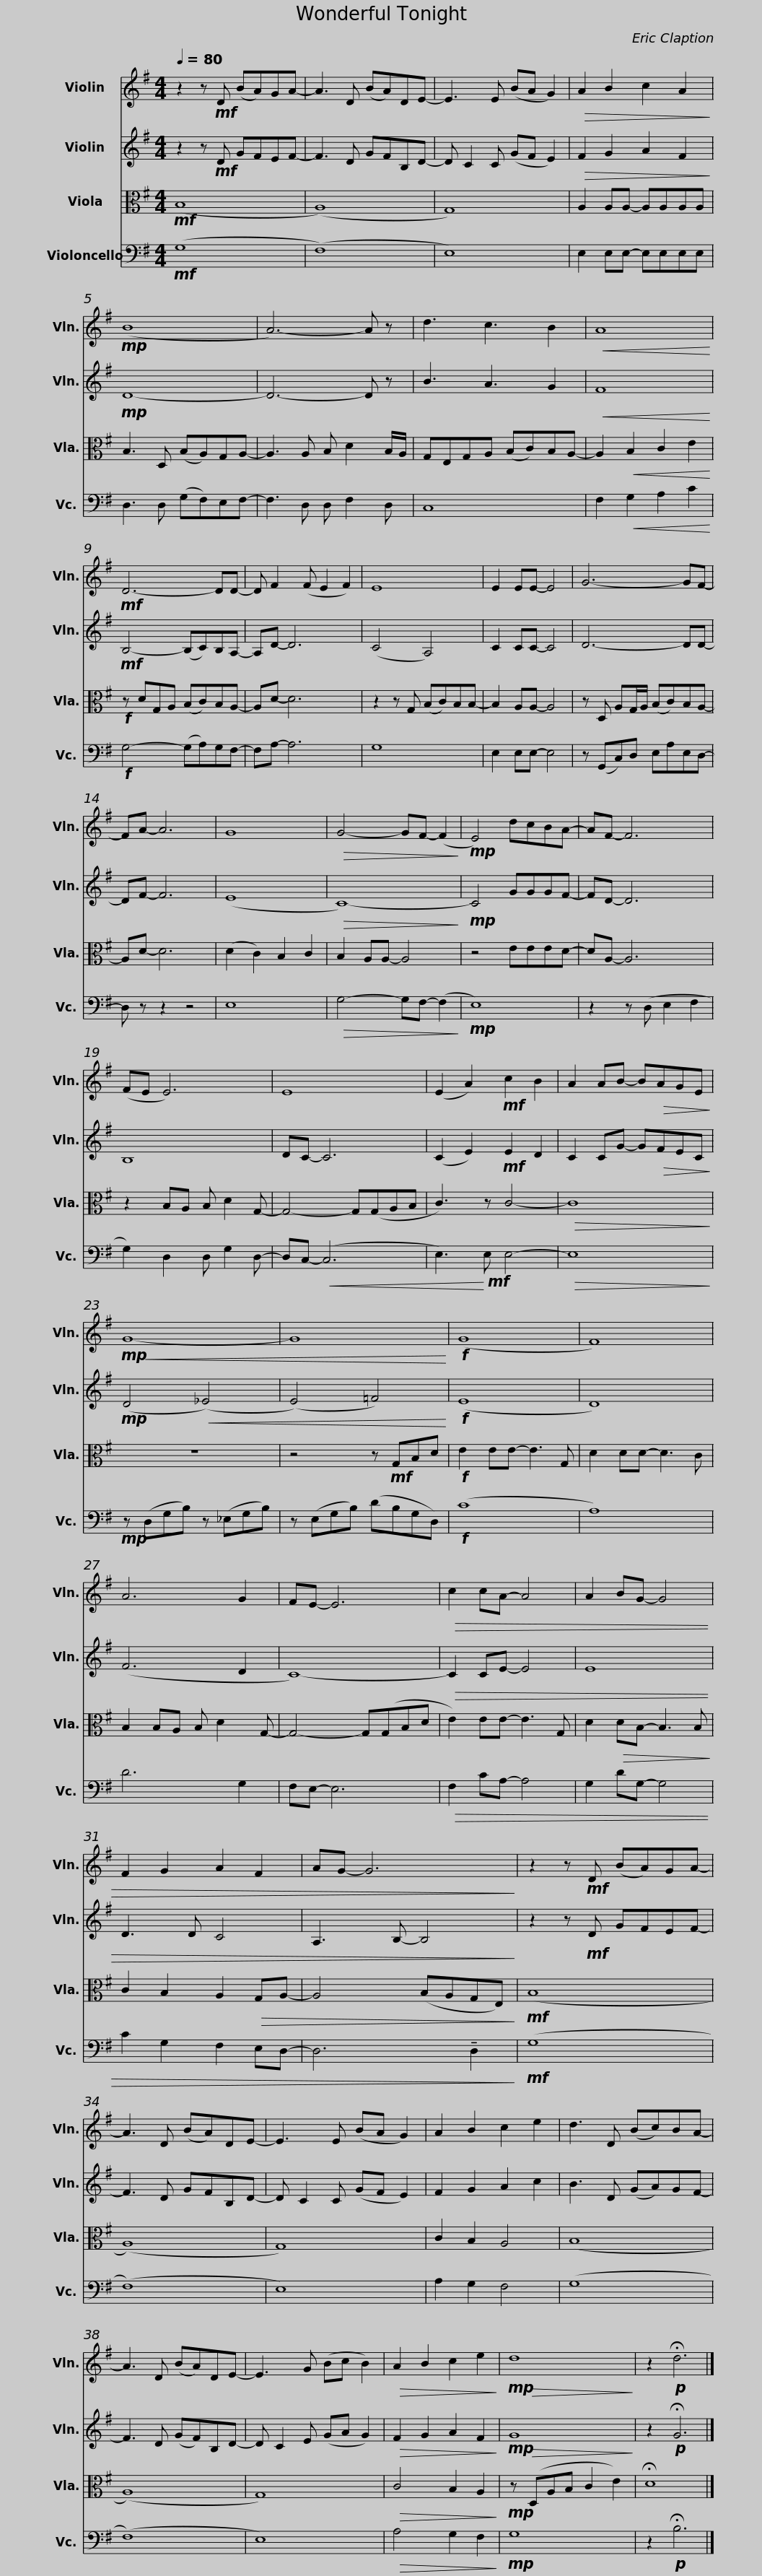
X:1
%%score 1 2 3 4
L:1/8
Q:1/4=80
M:4/4
I:linebreak $
K:G
V:1 treble
V:2 treble
V:3 alto
V:4 bass
V:1
 z2 z!mf! D (BA)GA- | A3 D (BA)DE- | E3 E (BA G2) |!>(! A2 B2 c2 A2!>)! |!mp! (B8 |$ %5
 A6-) A z | d3 c3 B2 |!<(! A8!<)! |!mf! D6- DD- | D F2 (F E2 F2) |$ %10
 E8 | E2 EE- E4 | G6- GF- | FA- A6 | G8 | %15
!>(! G4- GF- (F2!>)! |!mp! E4) dcBA- |$ AF- F6 | (FE E6) | E8 | %20
 (E2 A2)!mf! c2 B2 | A2 AB- B!>(!AGE!>)! |!mp!!<(! G8- |$ G8!<)! |!f! (G8 | %25
 F8) | A6 G2 | FE- E6 |!>(! c2 cA- A4 |$ A2 BG- G4 | %30
 F2 G2 A2 F2 | AG- G6!>)! | z2 z!mf! D (BA)GA- | A3 D (BA)DE- |$ E3 E (BA G2) | %35
 A2 B2 c2 e2 | d3 D (Bc)BA- | A3 D (BA)DE- | E3 G (Bc B2) |!>(! A2 B2 c2 e2!>)! |$ %40
!mp!!>(! d8!>)! | z2!p! !fermata!d6 |] %42
V:2
 z2 z!mf! D GFEF- | F3 D GFB,D- | D C2 C (GF E2) |!>(! F2 G2 A2 F2!>)! |!mp! D8- |$ %5
 D6- D z | B3 A3 G2 |!<(! F8!<)! |!mf! B,4- (B,C)B,A,- | A,D- D6 |$ %10
 (C4 A,4) | C2 CC- C4 | D6- DD- | DF- F6 | (E8 | %15
!>(! C8-)!>)! |!mp! C4 GGGF- |$ FD- D6 | B,8 | DC- C6 | %20
 (C2 E2)!mf! E2 D2 | C2 CG- G!>(!FEC!>)! |!mp! (D4!<(! (_E4) |$ (E4) =F4)!<)! |!f! (E8 | %25
 D8) | (F6 D2 | C8-) |!>(! C2 CE- E4 |$ E8 | %30
 D3 D C4 | A,3 B,- B,4!>)! | z2 z!mf! D GFEF- | F3 D GFB,D- |$ D C2 C (GF E2) | %35
 F2 G2 A2 c2 | B3 D (GA)GF- | F3 D (GF)B,D- | D C2 E (GA G2) |!>(! F2 G2 A2 F2!>)! |$ %40
!mp!!>(! G8!>)! | z2!p! !fermata!G6 |] %42
V:3
!mf! (B,8 | (A,8) | G,8) | A,2 A,A,- A,A,A,A, | B,3 D, (B,A,)G,A,- |$ %5
 A,3 A, B, D2 B,/A,/ | G,E,G,A, (B,C)B,A,- | A,2!<(! B,2 C2 E2!<)! |!f! z DG,A, (B,C)B,A,- | A,D- D6 |$ %10
 z2 z G, (B,C)B,B,- | B,2 A,A,- A,4 | z D, A,G,/A,/ (B,C)B,A,- | A,D- D6 | (D2 C2) B,2 C2 | %15
 B,2 A,A,- A,4 | z4 EEED- |$ DA,- A,6 | z2 B,A, B, D2 G,- | G,4- G,(G,A,B, | %20
 C3) z C4- |!>(! C8!>)! | z8 |$ z4 z!mf! G,B,D |!f! E2 EE- E3 G, | %25
 D2 DD- D3 C | B,2 B,A, B, D2 G,- | G,4- G,(G,B,D | E2) EE- E3 G, |$ D2!>(! DB,- B,3 B,!>)! | %30
 C2 B,2 A,2!>(! G,A,- | A,4 (B,A,G,E,)!>)! |!mf! (B,8 | (A,8) |$ G,8) | %35
 C2 B,2 A,4 | (B,8 | (A,8) | G,8) |!>(! C4 B,2 A,2!>)! |$ %40
!mp! z (D,A,B, C2 E2) | !fermata!D8 |] %42
V:4
!mf! (G,8 | (F,8) | E,8) | E,2 E,E,- E,E,E,E, | D,3 D, (G,F,)E,F,- |$ %5
 F,3 D, D, F,2 D, | C,8 | F,2!<(! G,2 A,2 C2!<)! |!f! G,4- (G,A,)G,F,- | F,A,- A,6 |$ %10
 G,8 | E,2 E,E,- E,4 | z (G,,C,)D, E,A,E,D,- | D, z z2 z4 | E,8 | %15
!>(! G,4- G,F,- (F,2!>)! |!mp! E,8) |$ z2 z (D, E,2 F,2 | G,2) D,2 D, G,2 D,- | D,C,-!<(! (C,6 | %20
 E,3)!<)!!mf! E, E,4- |!>(! E,8!>)! |!mp! z (D,G,B,) z (_E,G,B,) |$ z (E,G,B,) (DB,G,D,) |!f! (C8 | %25
 A,8) | D6 G,2 | F,E,- E,6 |!>(! F,2 CA,- A,4 |$ G,2 DG,- G,4 | %30
 C2 G,2 F,2 E,D,- | D,6 !tenuto!D,2!>)! |!mf! (G,8 | (F,8) |$ E,8) | %35
 A,2 G,2 F,4 | (G,8 | (F,8) | E,8) |!>(! A,4 G,2 F,2!>)! |$ %40
!mp! G,8 | z2!p! !fermata!B,6 |] %42
